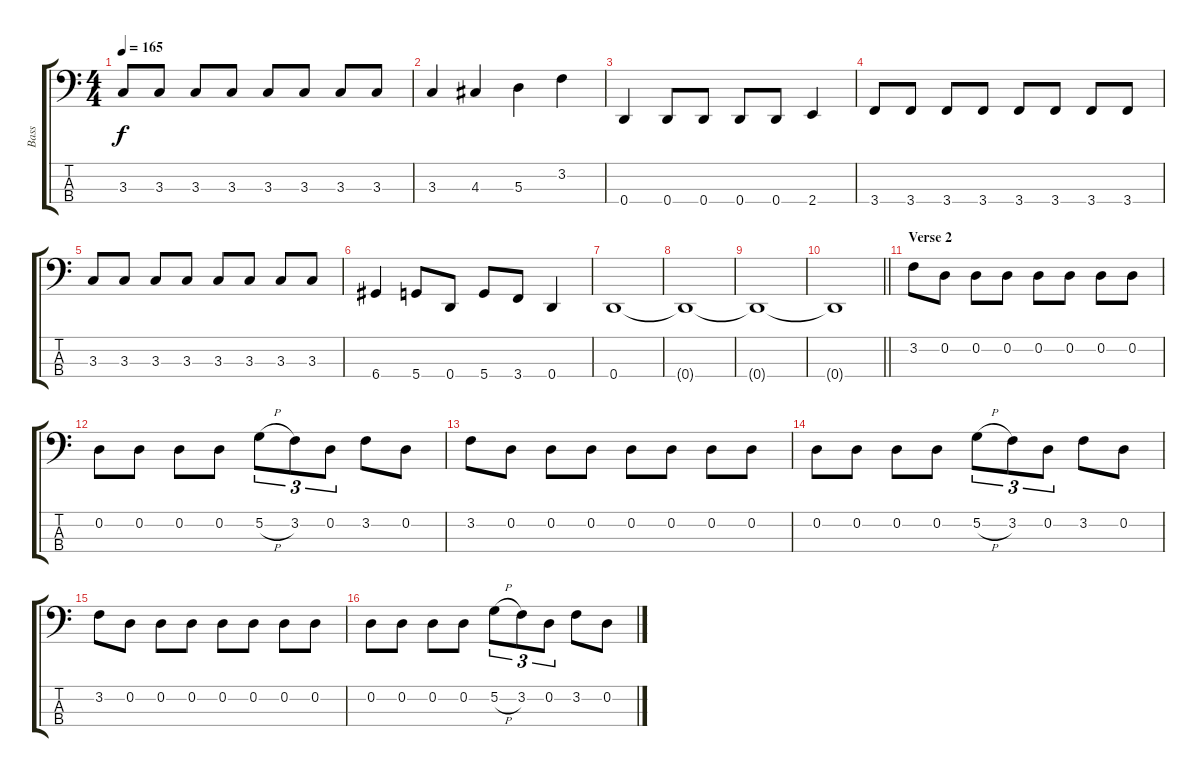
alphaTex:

\track ("Bass" "Bass") {instrument electricbassfinger}
\staff {score tabs}
\tuning (G2 D2 A1 D1) {hide}
\ts (4 4)
\tempo 165
\clef f4
\ks c
3.3.8{dy f} 3.3.8 3.3.8 3.3.8 3.3.8 3.3.8 3.3.8 3.3.8 |
3.3.4 4.3.4 5.3.4 3.2.4 |
0.4.4 0.4.8 0.4.8 0.4.8 0.4.8 2.4.4 |
3.4.8 3.4.8 3.4.8 3.4.8 3.4.8 3.4.8 3.4.8 3.4.8 |
3.3.8 3.3.8 3.3.8 3.3.8 3.3.8 3.3.8 3.3.8 3.3.8 |
6.4.4 5.4.8 0.4.8 5.4.8 3.4.8 0.4.4 |
0.4.1 |
0.4{t}.1 |
0.4{t}.1 |
\barLineRight lightlight
0.4{t}.1 |
\section ("" "Verse 2")
3.2.8 0.2.8 0.2.8 0.2.8 0.2.8 0.2.8 0.2.8 0.2.8 |
0.2.8 0.2.8 0.2.8 0.2.8 5.2{h}.8{tu (3 2)} 3.2.8{tu (3 2)} 0.2.8{tu (3 2)} 3.2.8 0.2.8 |
3.2.8 0.2.8 0.2.8 0.2.8 0.2.8 0.2.8 0.2.8 0.2.8 |
0.2.8 0.2.8 0.2.8 0.2.8 5.2{h}.8{tu (3 2)} 3.2.8{tu (3 2)} 0.2.8{tu (3 2)} 3.2.8 0.2.8 |
3.2.8 0.2.8 0.2.8 0.2.8 0.2.8 0.2.8 0.2.8 0.2.8 |
0.2.8 0.2.8 0.2.8 0.2.8 5.2{h}.8{tu (3 2)} 3.2.8{tu (3 2)} 0.2.8{tu (3 2)} 3.2.8 0.2.8
